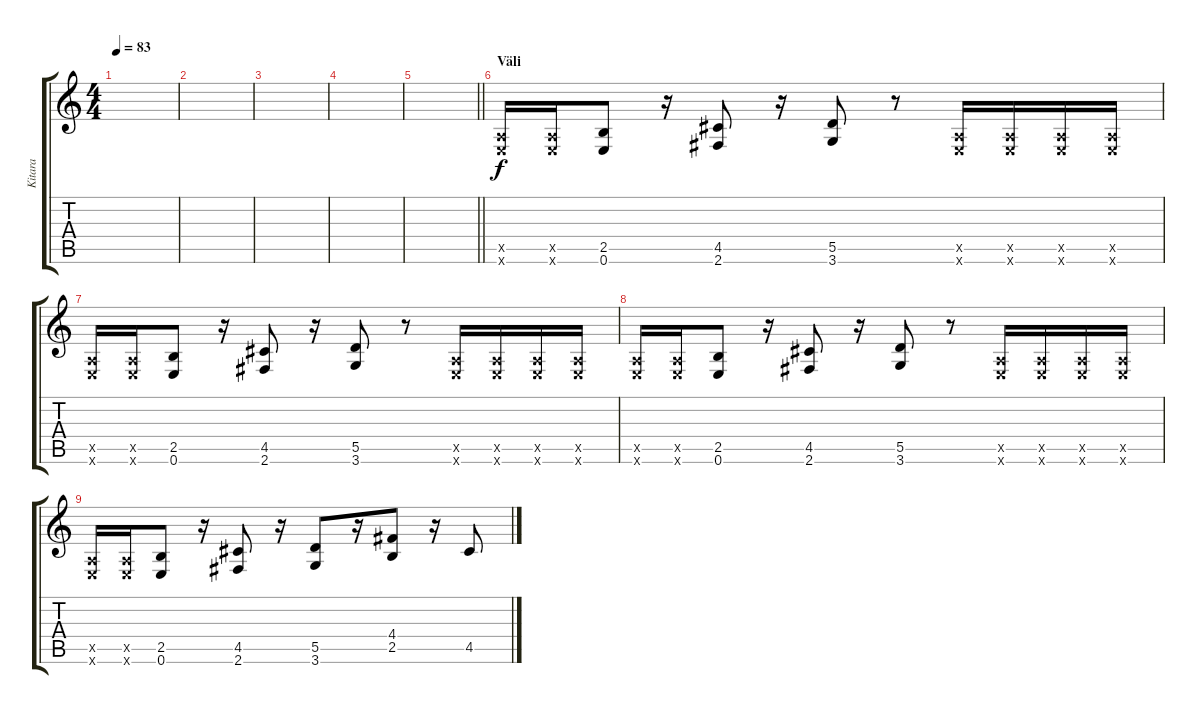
\track ("Kitara" "Kitara") {instrument electricguitarclean}
\staff {score tabs}
\tuning (E4 B3 G3 D3 A2 E2) {hide}
\ts (4 4)
\tempo 83
\clef g2
\ks c
|
|
|
|
\barLineRight lightlight
|
\section ("" "Väli")
(0.5{x} 0.6{x}).16 (0.5{x} 0.6{x}).16 (2.5 0.6).8 r.16 (4.5 2.6).8 r.16 (5.5 3.6).8 r.8 (0.5{x} 0.6{x}).16 (0.5{x} 0.6{x}).16 (0.5{x} 0.6{x}).16 (0.5{x} 0.6{x}).16 |
(0.5{x} 0.6{x}).16 (0.5{x} 0.6{x}).16 (2.5 0.6).8 r.16 (4.5 2.6).8 r.16 (5.5 3.6).8 r.8 (0.5{x} 0.6{x}).16 (0.5{x} 0.6{x}).16 (0.5{x} 0.6{x}).16 (0.5{x} 0.6{x}).16 |
(0.5{x} 0.6{x}).16 (0.5{x} 0.6{x}).16 (2.5 0.6).8 r.16 (4.5 2.6).8 r.16 (5.5 3.6).8 r.8 (0.5{x} 0.6{x}).16 (0.5{x} 0.6{x}).16 (0.5{x} 0.6{x}).16 (0.5{x} 0.6{x}).16 |
(0.5{x} 0.6{x}).16 (0.5{x} 0.6{x}).16 (2.5 0.6).8 r.16 (4.5 2.6).8 r.16 (5.5 3.6).8 r.16 (4.4 2.5).8 r.16 4.5.8
